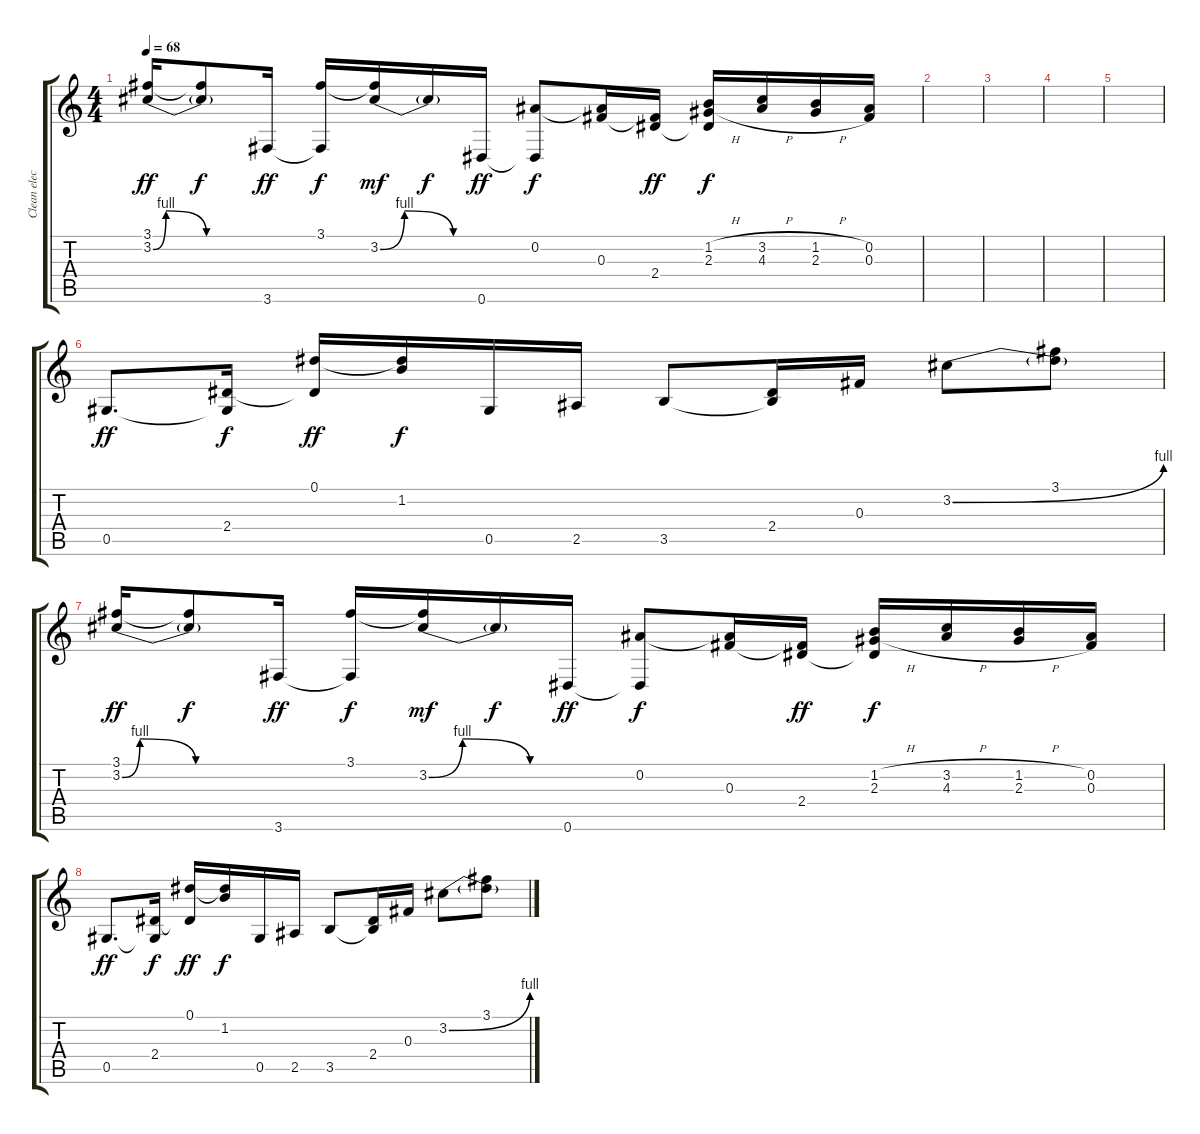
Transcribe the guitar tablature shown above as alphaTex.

\track ("Clean electric" "Clean elec") {instrument electricguitarjazz}
\staff {score tabs}
\tuning (Eb4 Bb3 Gb3 Db3 Ab2 Eb2) {hide}
\ts (4 4)
\tempo 68
\clef g2
\ks c
(3.1 3.2{be (custom 0 0 7 4 29 0 60 0)}).16{dy ff} (3.1{t} 3.2{t}).8{dy f} 3.6.16{dy ff} (3.1 3.6{t}).16{dy f} (3.1{t} 3.2{be (custom 0 0 15 4 45 0 60 0)}).16{dy mf} 3.2{t}.16{dy f} 0.6.16{dy ff} (0.2 0.6{t}).8{dy f} (0.2{t} 0.3).16 (0.3{t} 2.4).16{dy ff} (1.2{h} 2.3{h} 2.4{t}).16{dy f} (3.2{h} 4.3{h}).16 (1.2{h} 2.3{h}).16 (0.2 0.3).16 |
|
|
|
|
0.5.8{d dy ff} (2.4 0.5{t}).16{dy f} (0.1 2.4{t}).16{dy ff} (0.1{t} 1.2).16{dy f} 0.5.16 2.5.16 3.5.8 (2.4 3.5{t}).16 0.3.16 3.2{be (bend 0 0 60 4)}.8 (3.1 3.2{t}).8 |
(3.1 3.2{be (custom 0 0 7 4 29 0 60 0)}).16{dy ff} (3.1{t} 3.2{t}).8{dy f} 3.6.16{dy ff} (3.1 3.6{t}).16{dy f} (3.1{t} 3.2{be (custom 0 0 15 4 45 0 60 0)}).16{dy mf} 3.2{t}.16{dy f} 0.6.16{dy ff} (0.2 0.6{t}).8{dy f} (0.2{t} 0.3).16 (0.3{t} 2.4).16{dy ff} (1.2{h} 2.3{h} 2.4{t}).16{dy f} (3.2{h} 4.3{h}).16 (1.2{h} 2.3{h}).16 (0.2 0.3).16 |
0.5.8{d dy ff} (2.4 0.5{t}).16{dy f} (0.1 2.4{t}).16{dy ff} (0.1{t} 1.2).16{dy f} 0.5.16 2.5.16 3.5.8 (2.4 3.5{t}).16 0.3.16 3.2{be (bend 0 0 60 4)}.8 (3.1 3.2{t}).8
